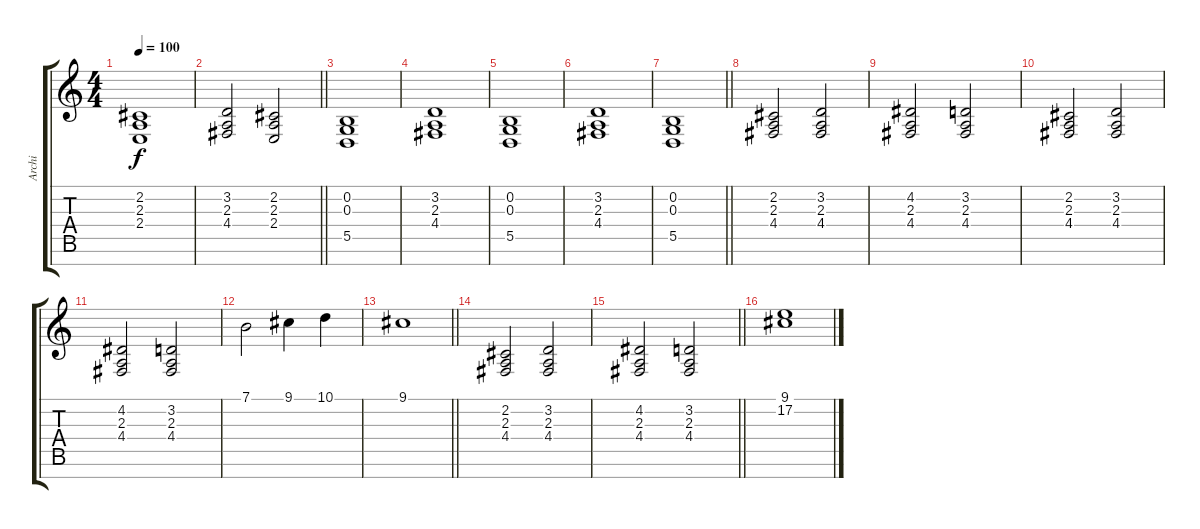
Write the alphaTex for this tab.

\track ("Archi" "Archi") {instrument stringensemble1}
\staff {score tabs}
\tuning (E4 B3 G3 D3 A2 E2 B1) {hide}
\ts (4 4)
\tempo 100
\clef g2
\ks c
(2.2 2.3 2.4).1{dy f} |
\barLineRight lightlight
(3.2 2.3 4.4).2 (2.2 2.3 2.4).2 |
(0.2 0.3 5.5).1 |
(3.2 2.3 4.4).1 |
(0.2 0.3 5.5).1 |
(3.2 2.3 4.4).1 |
\barLineRight lightlight
(0.2 0.3 5.5).1 |
(2.2 2.3 4.4).2 (3.2 2.3 4.4).2 |
(4.2 2.3 4.4).2 (3.2 2.3 4.4).2 |
(2.2 2.3 4.4).2 (3.2 2.3 4.4).2 |
(4.2 2.3 4.4).2 (3.2 2.3 4.4).2 |
7.1.2 9.1.4 10.1.4 |
\barLineRight lightlight
9.1.1 |
(2.2 2.3 4.4).2 (3.2 2.3 4.4).2 |
\barLineRight lightlight
(4.2 2.3 4.4).2 (3.2 2.3 4.4).2 |
(9.1 17.2).1
